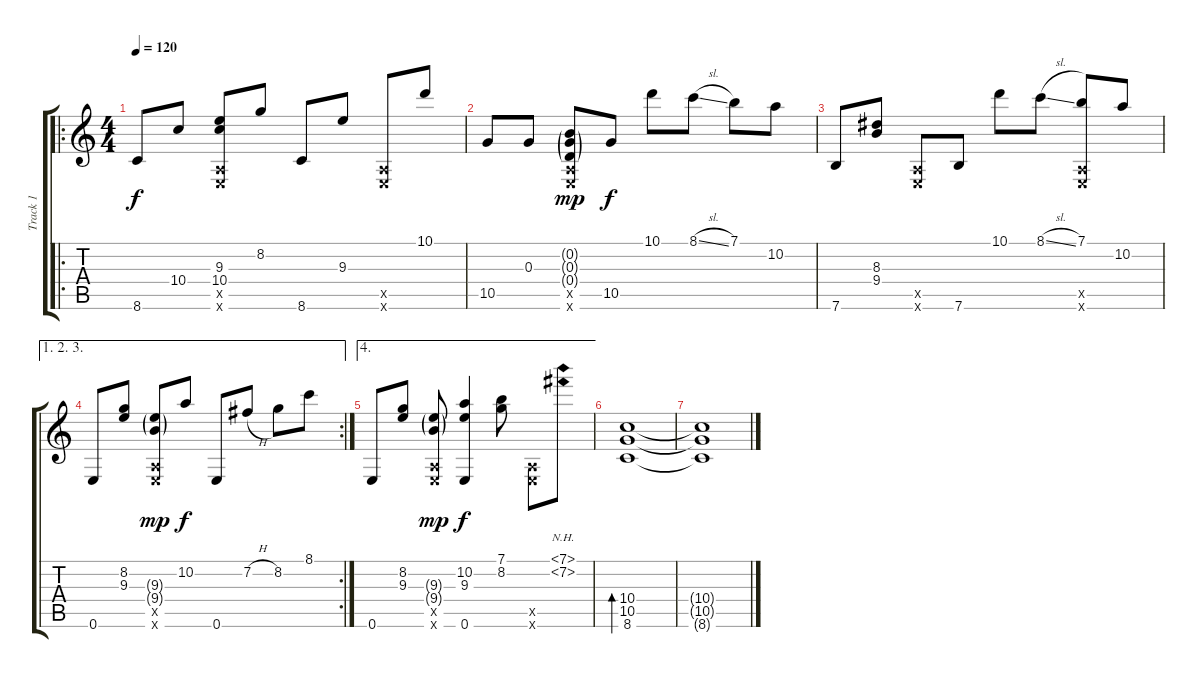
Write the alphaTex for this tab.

\track ("Track 1" "Track 1") {instrument acousticguitarsteel}
\staff {score tabs}
\tuning (E4 B3 G3 D3 A2 E2) {hide}
\ro
\ts (4 4)
\tempo 120
\clef g2
\ks c
8.6.8{dy f} 10.4.8 (9.3 10.4 0.5{x} 0.6{x}).8 8.2.8 8.6.8 9.3.8 (0.5{x} 0.6{x}).8 10.1.8 |
10.5.8 0.3.8 (0.2{g} 0.3{g} 0.4{g} 0.5{x} 0.6{x}).8{dy mp} 10.5.8{dy f} 10.1.8 8.1{sl}.8 7.1.8 10.2.8 |
7.6.8 (8.3 9.4).8 (0.5{x} 0.6{x}).8 7.6.8 10.1.8 8.1{sl}.8 (7.1 0.5{x} 0.6{x}).8 10.2.8 |
\ae (1 2 3)
\rc 2
0.6.8 (8.2 9.3).8 (9.3{g} 9.4{g} 0.5{x} 0.6{x}).8{dy mp} 10.2.8{dy f} 0.6.8 7.2{h}.8 8.2.8 8.1.8 |
\ae 4
0.6.8 (8.2 9.3).8 (9.3{g} 9.4{g} 0.5{x} 0.6{x}).8{dy mp} (10.2 9.3 0.6).4{dy f} (7.1 8.2).8 (0.5{x} 0.6{x}).8 (7.1{nh} 7.2{nh}).8 |
(10.4 10.5 8.6).1{bd 30} |
(10.4{t} 10.5{t} 8.6{t}).1
